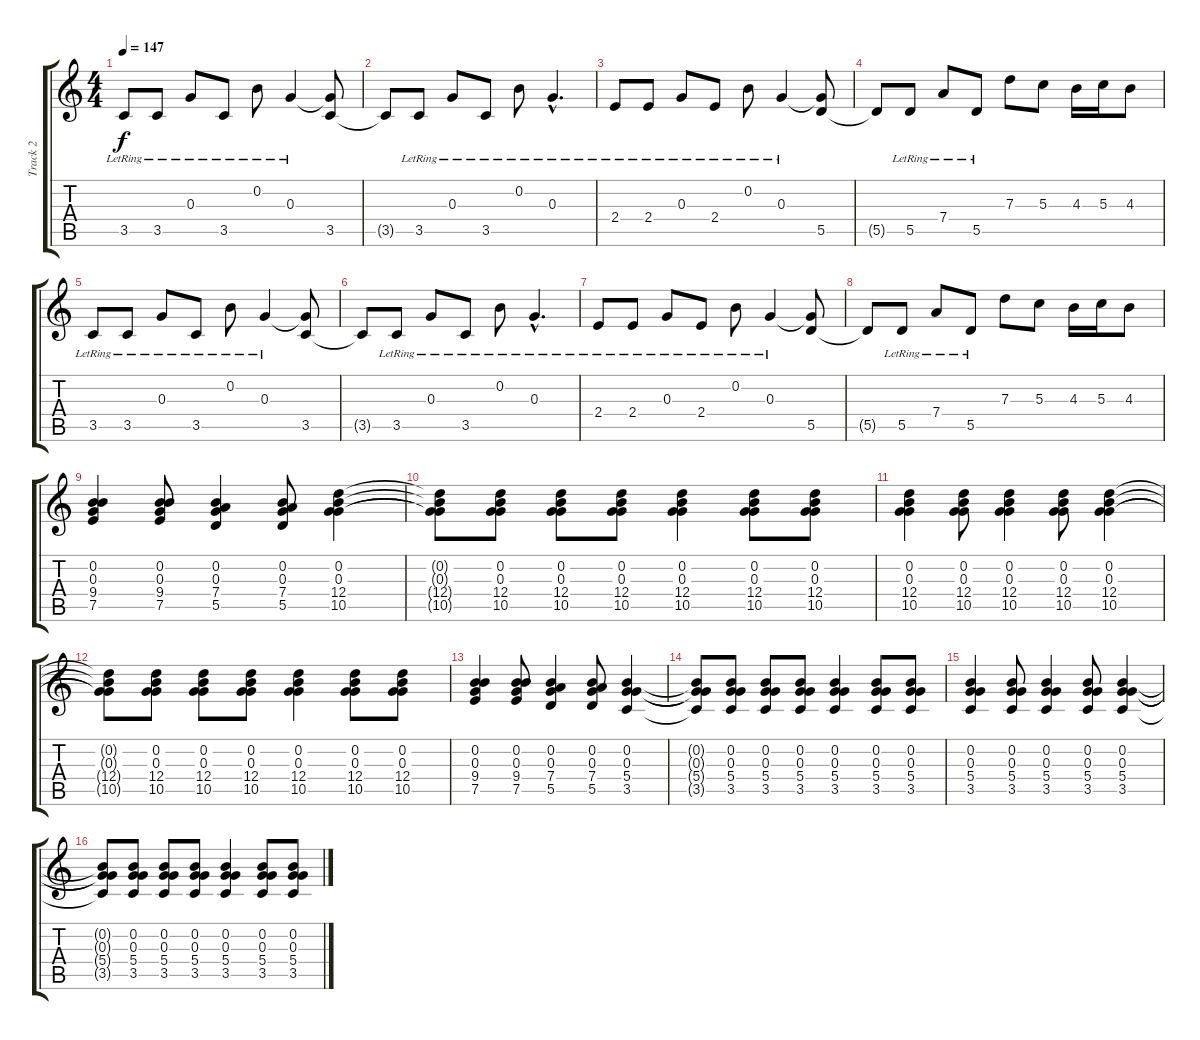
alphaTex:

\track ("Track 2" "Track 2") {instrument acousticguitarsteel}
\staff {score tabs}
\tuning (E4 B3 G3 D3 A2 E2) {hide}
\ts (4 4)
\tempo 147
\clef g2
\ks c
3.5{lr}.8{dy f} 3.5{lr}.8 0.3{lr}.8 3.5{lr}.8 0.2{lr}.8 0.3{lr}.4 (0.3{t} 3.5).8 |
3.5{t}.8 3.5{lr}.8 0.3{lr}.8 3.5{lr}.8 0.2{lr}.8 0.3{hac lr}.4{d} |
2.4{lr}.8 2.4{lr}.8 0.3{lr}.8 2.4{lr}.8 0.2{lr}.8 0.3{lr}.4 (0.3{t} 5.5).8 |
5.5{t}.8 5.5{lr}.8 7.4{lr}.8 5.5{lr}.8 7.3.8 5.3.8 4.3.16 5.3.16 4.3.8 |
3.5{lr}.8 3.5{lr}.8 0.3{lr}.8 3.5{lr}.8 0.2{lr}.8 0.3{lr}.4 (0.3{t} 3.5).8 |
3.5{t}.8 3.5{lr}.8 0.3{lr}.8 3.5{lr}.8 0.2{lr}.8 0.3{hac lr}.4{d} |
2.4{lr}.8 2.4{lr}.8 0.3{lr}.8 2.4{lr}.8 0.2{lr}.8 0.3{lr}.4 (0.3{t} 5.5).8 |
5.5{t}.8 5.5{lr}.8 7.4{lr}.8 5.5{lr}.8 7.3.8 5.3.8 4.3.16 5.3.16 4.3.8 |
(0.2 0.3 9.4 7.5).4 (0.2 0.3 9.4 7.5).8 (0.2 0.3 7.4 5.5).4 (0.2 0.3 7.4 5.5).8 (0.2 0.3 12.4 10.5).4 |
(0.2{t} 0.3{t} 12.4{t} 10.5{t}).8 (0.2 0.3 12.4 10.5).8 (0.2 0.3 12.4 10.5).8 (0.2 0.3 12.4 10.5).8 (0.2 0.3 12.4 10.5).4 (0.2 0.3 12.4 10.5).8 (0.2 0.3 12.4 10.5).8 |
(0.2 0.3 12.4 10.5).4 (0.2 0.3 12.4 10.5).8 (0.2 0.3 12.4 10.5).4 (0.2 0.3 12.4 10.5).8 (0.2 0.3 12.4 10.5).4 |
(0.2{t} 0.3{t} 12.4{t} 10.5{t}).8 (0.2 0.3 12.4 10.5).8 (0.2 0.3 12.4 10.5).8 (0.2 0.3 12.4 10.5).8 (0.2 0.3 12.4 10.5).4 (0.2 0.3 12.4 10.5).8 (0.2 0.3 12.4 10.5).8 |
(0.2 0.3 9.4 7.5).4 (0.2 0.3 9.4 7.5).8 (0.2 0.3 7.4 5.5).4 (0.2 0.3 7.4 5.5).8 (0.2 0.3 5.4 3.5).4 |
(0.2{t} 0.3{t} 5.4{t} 3.5{t}).8 (0.2 0.3 5.4 3.5).8 (0.2 0.3 5.4 3.5).8 (0.2 0.3 5.4 3.5).8 (0.2 0.3 5.4 3.5).4 (0.2 0.3 5.4 3.5).8 (0.2 0.3 5.4 3.5).8 |
(0.2 0.3 5.4 3.5).4 (0.2 0.3 5.4 3.5).8 (0.2 0.3 5.4 3.5).4 (0.2 0.3 5.4 3.5).8 (0.2 0.3 5.4 3.5).4 |
(0.2{t} 0.3{t} 5.4{t} 3.5{t}).8 (0.2 0.3 5.4 3.5).8 (0.2 0.3 5.4 3.5).8 (0.2 0.3 5.4 3.5).8 (0.2 0.3 5.4 3.5).4 (0.2 0.3 5.4 3.5).8 (0.2 0.3 5.4 3.5).8
